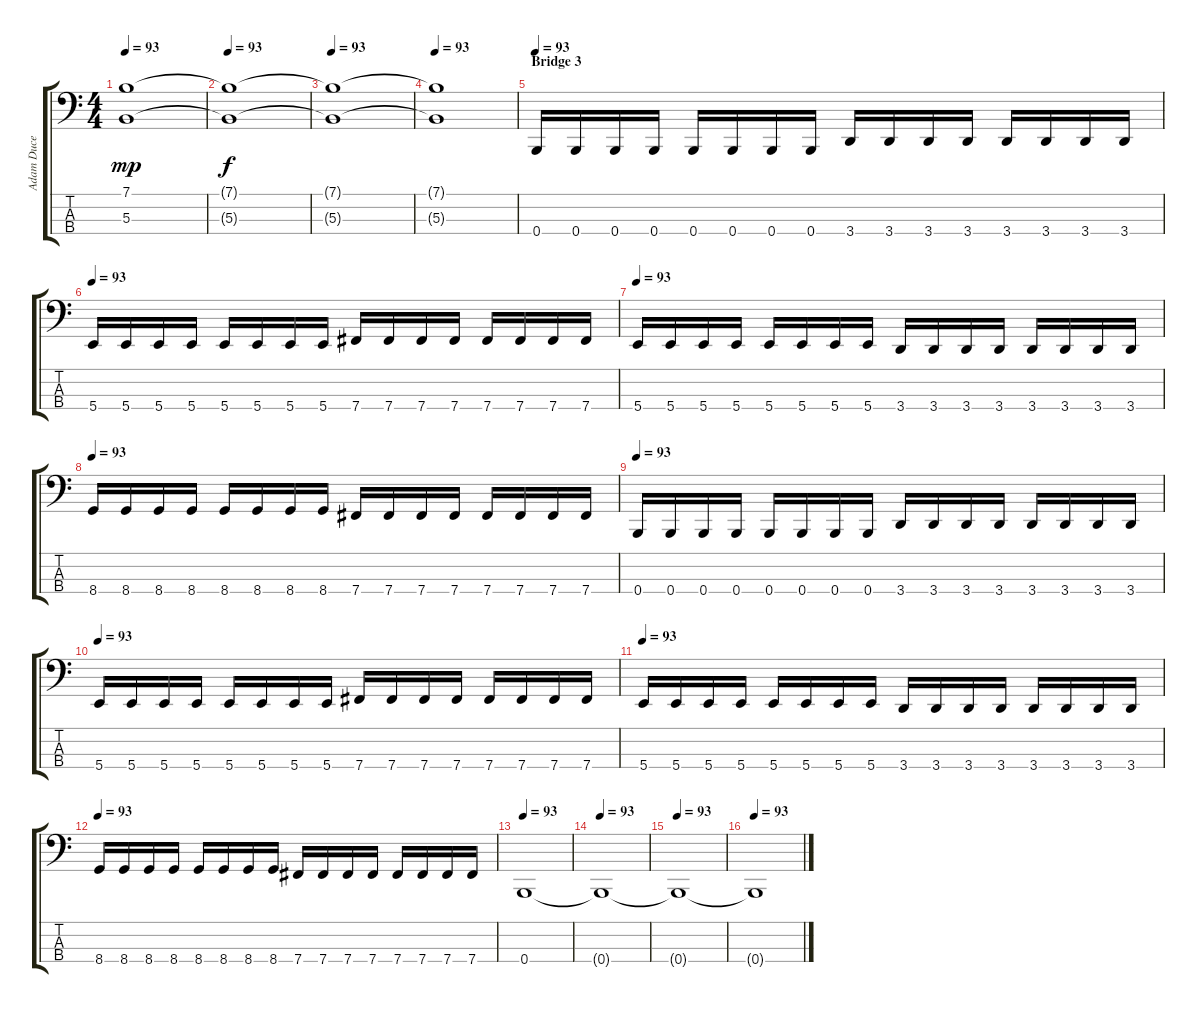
\track ("Adam Duce" "Adam Duce") {instrument electricbassfinger}
\staff {score tabs}
\tuning (E2 B1 Gb1 B0) {hide}
\ts (4 4)
\tempo 93
\clef f4
\ks c
(7.1 5.3).1{dy mp} |
\tempo 93
(7.1{t} 5.3{t}).1{dy f} |
\tempo 93
(7.1{t} 5.3{t}).1 |
\tempo 93
(7.1{t} 5.3{t}).1 |
\section ("" "Bridge 3")
\tempo 93
0.4.16 0.4.16 0.4.16 0.4.16 0.4.16 0.4.16 0.4.16 0.4.16 3.4.16 3.4.16 3.4.16 3.4.16 3.4.16 3.4.16 3.4.16 3.4.16 |
\tempo 93
5.4.16 5.4.16 5.4.16 5.4.16 5.4.16 5.4.16 5.4.16 5.4.16 7.4.16 7.4.16 7.4.16 7.4.16 7.4.16 7.4.16 7.4.16 7.4.16 |
\tempo 93
5.4.16 5.4.16 5.4.16 5.4.16 5.4.16 5.4.16 5.4.16 5.4.16 3.4.16 3.4.16 3.4.16 3.4.16 3.4.16 3.4.16 3.4.16 3.4.16 |
\tempo 93
8.4.16 8.4.16 8.4.16 8.4.16 8.4.16 8.4.16 8.4.16 8.4.16 7.4.16 7.4.16 7.4.16 7.4.16 7.4.16 7.4.16 7.4.16 7.4.16 |
\tempo 93
0.4.16 0.4.16 0.4.16 0.4.16 0.4.16 0.4.16 0.4.16 0.4.16 3.4.16 3.4.16 3.4.16 3.4.16 3.4.16 3.4.16 3.4.16 3.4.16 |
\tempo 93
5.4.16 5.4.16 5.4.16 5.4.16 5.4.16 5.4.16 5.4.16 5.4.16 7.4.16 7.4.16 7.4.16 7.4.16 7.4.16 7.4.16 7.4.16 7.4.16 |
\tempo 93
5.4.16 5.4.16 5.4.16 5.4.16 5.4.16 5.4.16 5.4.16 5.4.16 3.4.16 3.4.16 3.4.16 3.4.16 3.4.16 3.4.16 3.4.16 3.4.16 |
\tempo 93
8.4.16 8.4.16 8.4.16 8.4.16 8.4.16 8.4.16 8.4.16 8.4.16 7.4.16 7.4.16 7.4.16 7.4.16 7.4.16 7.4.16 7.4.16 7.4.16 |
\tempo 93
0.4.1 |
\tempo 93
0.4{t}.1 |
\tempo 93
0.4{t}.1 |
\tempo 93
0.4{t}.1
